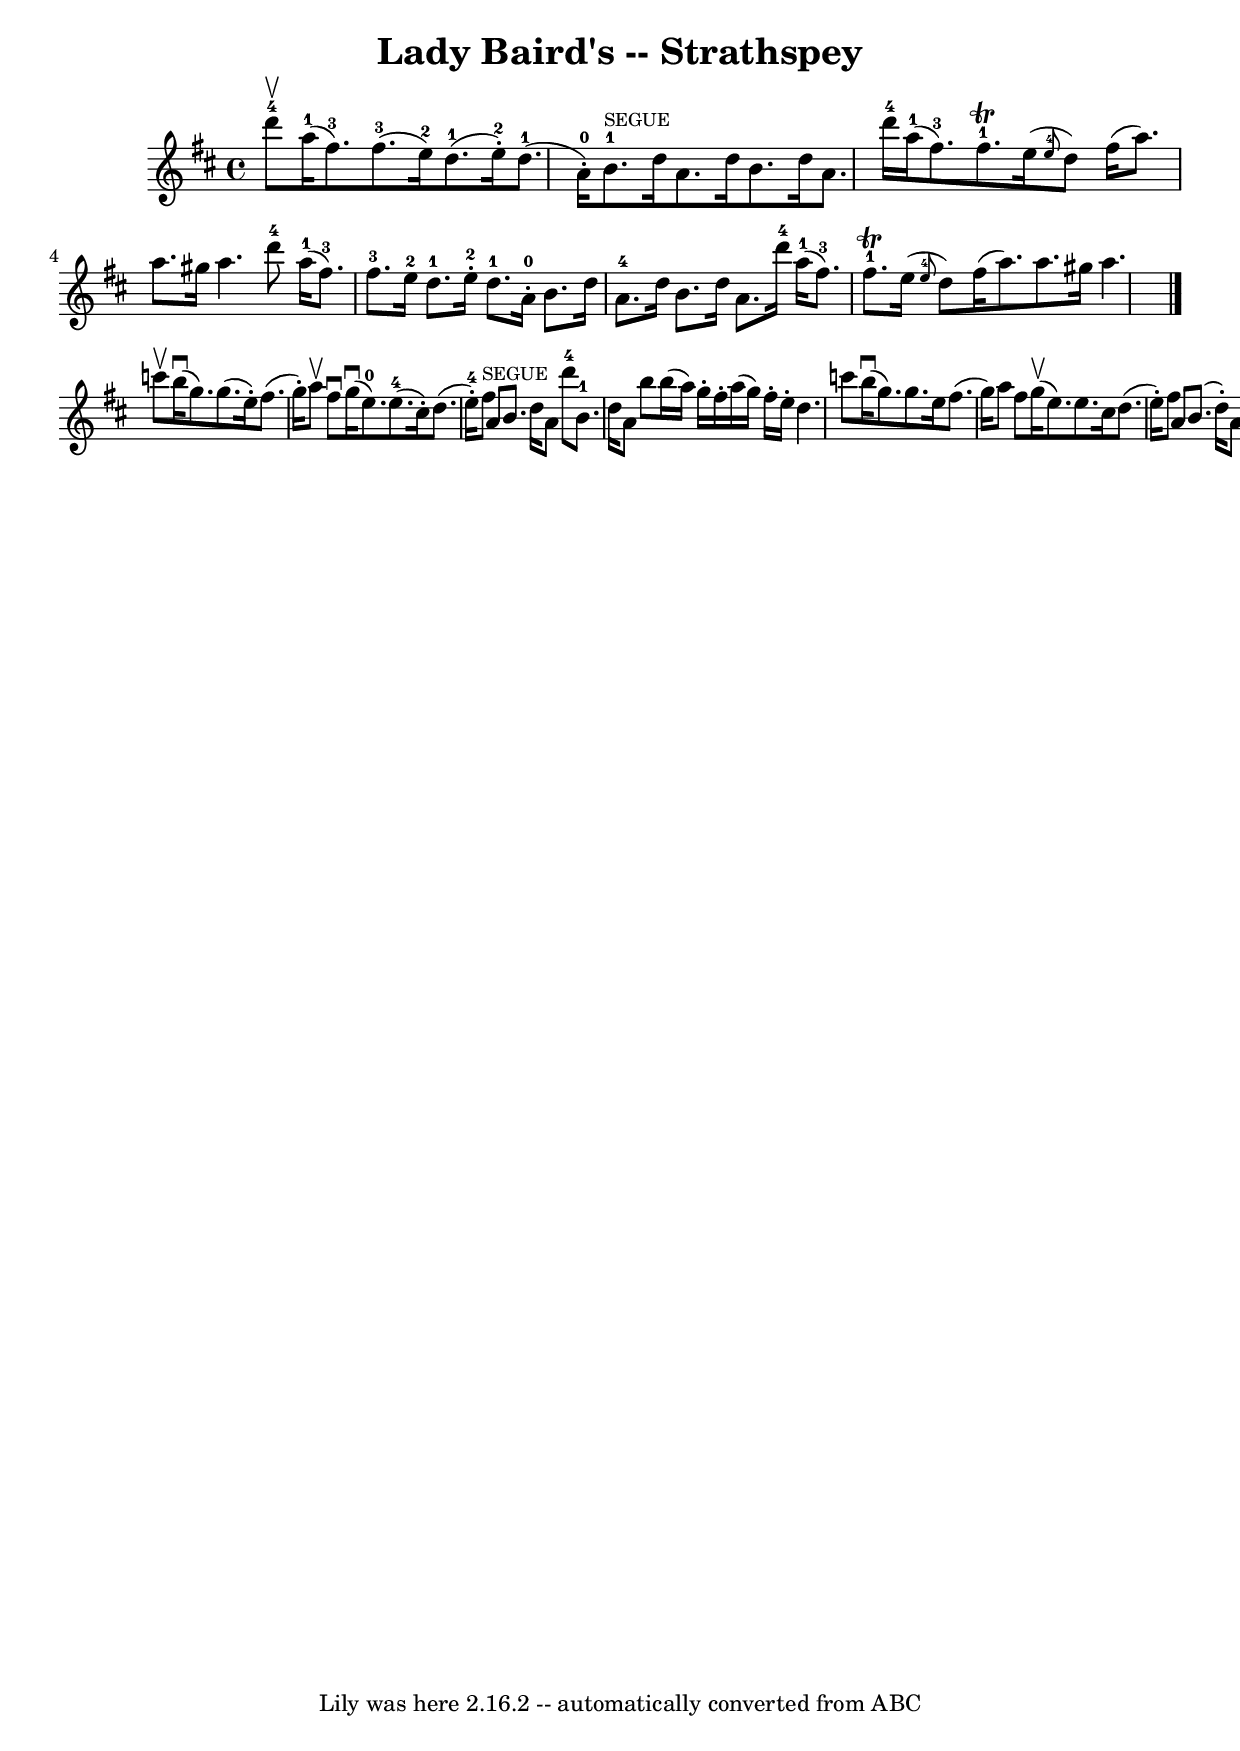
\version "2.16.2"
\include "Mammoth.ily"
\header {
	%% book = "Ryan's Mammoth Collection"
	crossRefNumber = "1"
	footnotes = "\\\\161 961"
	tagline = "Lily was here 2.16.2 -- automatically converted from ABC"
	title = "Lady Baird's -- Strathspey"
}
voicedefault =  {


 \override Staff.TimeSignature #'style = #'C
 \time 4/4 
\key d \major d'''8-4^\upbow |
 a''16-1(
fis''8.-3) fis''8.-3(e''16-2) d''8.-1(e''16 
-2-.) d''8.-1(a'16-0-.)   |
 b'8.-1^\segue   
d''16 a'8. d''16 b'8. d''16 a'8. d'''16-4   |
     
a''16-1(fis''8.-3) fis''8.-1^\trill e''16 (\grace {    
e''8-4 } d''8) fis''16 (a''8.) a''8. gis''16 a''4.    
 d'''8-4   |
 a''16-1(fis''8.-3) fis''8.-3   
e''16-2 d''8.-1 e''16-2-. d''8.-1 a'16-0-.   
|
 b'8. d''16 a'8.-4 d''16 b'8. d''16 a'8.    
d'''16-4   |
 a''16-1(fis''8.-3) fis''8. 
-1^\trill e''16 (\grace { e''8-4 } d''8) fis''16 (
a''8.) a''8. gis''16 a''4.    \bar "|." c'''8^\upbow |
   
 b''16^\downbow(g''8.) g''8. (e''16 -.) fis''8. (g''16 -. 
-) a''8^\upbow fis''8^\downbow   |
 g''16^\downbow(e''8.-0 
-) e''8.-4(cis''16 -.) d''8. (e''16-4-.) fis''8 
^\segue a'8    |
 b'8. d''16 a'8 d'''8-4 b'8.-1 
 d''16 a'8 b''8    |
 b''16 (a''16) g''16 -. fis''16 
-. a''16 (g''16) fis''16 -. e''16 -. d''4. c'''8    |
   
 b''16^\downbow(g''8.) g''8. e''16 fis''8. (g''16) a''8 
 fis''8    |
 g''16^\upbow(e''8.) e''8. cis''16 d''8. 
(e''16 -.) fis''8 a'8    |
 b'8. (d''16 -.) a'8    
d'''8-4 b'8.^\upbow(d''16 -.) a'8 b''8    |
 b''16 (
 a''16) g''16 -. fis''16 -. a''16 (g''16) fis''16 -. e''16 
-. d''4.    \bar "|."   
}

\score{
    <<

	\context Staff="default"
	{
	    \voicedefault 
	}

    >>
	\layout {
	}
	\midi {}
}
